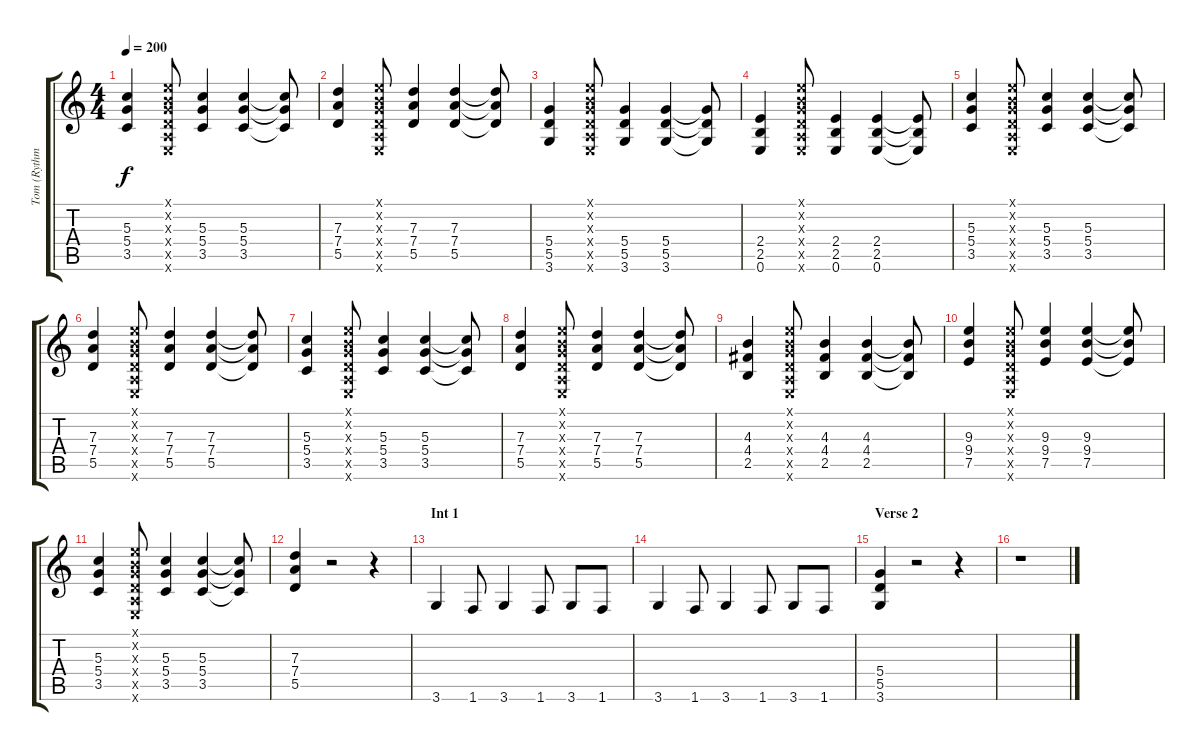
\track ("Tom (Rythmn Guitar)" "Tom (Rythm") {instrument overdrivenguitar}
\staff {score tabs}
\tuning (E4 B3 G3 D3 A2 E2) {hide}
\ts (4 4)
\tempo 200
\clef g2
\ks c
(5.3 5.4 3.5).4{dy f} (0.1{x} 0.2{x} 0.3{x} 0.4{x} 0.5{x} 0.6{x}).8 (5.3 5.4 3.5).4 (5.3 5.4 3.5).4 (5.3{t} 5.4{t} 3.5{t}).8 |
(7.3 7.4 5.5).4 (0.1{x} 0.2{x} 0.3{x} 0.4{x} 0.5{x} 0.6{x}).8 (7.3 7.4 5.5).4 (7.3 7.4 5.5).4 (7.3{t} 7.4{t} 5.5{t}).8 |
(5.4 5.5 3.6).4 (0.1{x} 0.2{x} 0.3{x} 0.4{x} 0.5{x} 0.6{x}).8 (5.4 5.5 3.6).4 (5.4 5.5 3.6).4 (5.4{t} 5.5{t} 3.6{t}).8 |
(2.4 2.5 0.6).4 (0.1{x} 0.2{x} 0.3{x} 0.4{x} 0.5{x} 0.6{x}).8 (2.4 2.5 0.6).4 (2.4 2.5 0.6).4 (2.4{t} 2.5{t} 0.6{t}).8 |
(5.3 5.4 3.5).4 (0.1{x} 0.2{x} 0.3{x} 0.4{x} 0.5{x} 0.6{x}).8 (5.3 5.4 3.5).4 (5.3 5.4 3.5).4 (5.3{t} 5.4{t} 3.5{t}).8 |
(7.3 7.4 5.5).4 (0.1{x} 0.2{x} 0.3{x} 0.4{x} 0.5{x} 0.6{x}).8 (7.3 7.4 5.5).4 (7.3 7.4 5.5).4 (7.3{t} 7.4{t} 5.5{t}).8 |
(5.3 5.4 3.5).4 (0.1{x} 0.2{x} 0.3{x} 0.4{x} 0.5{x} 0.6{x}).8 (5.3 5.4 3.5).4 (5.3 5.4 3.5).4 (5.3{t} 5.4{t} 3.5{t}).8 |
(7.3 7.4 5.5).4 (0.1{x} 0.2{x} 0.3{x} 0.4{x} 0.5{x} 0.6{x}).8 (7.3 7.4 5.5).4 (7.3 7.4 5.5).4 (7.3{t} 7.4{t} 5.5{t}).8 |
(4.3 4.4 2.5).4 (0.1{x} 0.2{x} 0.3{x} 0.4{x} 0.5{x} 0.6{x}).8 (4.3 4.4 2.5).4 (4.3 4.4 2.5).4 (4.3{t} 4.4{t} 2.5{t}).8 |
(9.3 9.4 7.5).4 (0.1{x} 0.2{x} 0.3{x} 0.4{x} 0.5{x} 0.6{x}).8 (9.3 9.4 7.5).4 (9.3 9.4 7.5).4 (9.3{t} 9.4{t} 7.5{t}).8 |
(5.3 5.4 3.5).4 (0.1{x} 0.2{x} 0.3{x} 0.4{x} 0.5{x} 0.6{x}).8 (5.3 5.4 3.5).4 (5.3 5.4 3.5).4 (5.3{t} 5.4{t} 3.5{t}).8 |
(7.3 7.4 5.5).4 r.2 r.4 |
\section ("" "Int 1")
3.6.4 1.6.8 3.6.4 1.6.8 3.6.8 1.6.8 |
3.6.4 1.6.8 3.6.4 1.6.8 3.6.8 1.6.8 |
\section ("" "Verse 2")
(5.4 5.5 3.6).4 r.2 r.4 |
r.1
